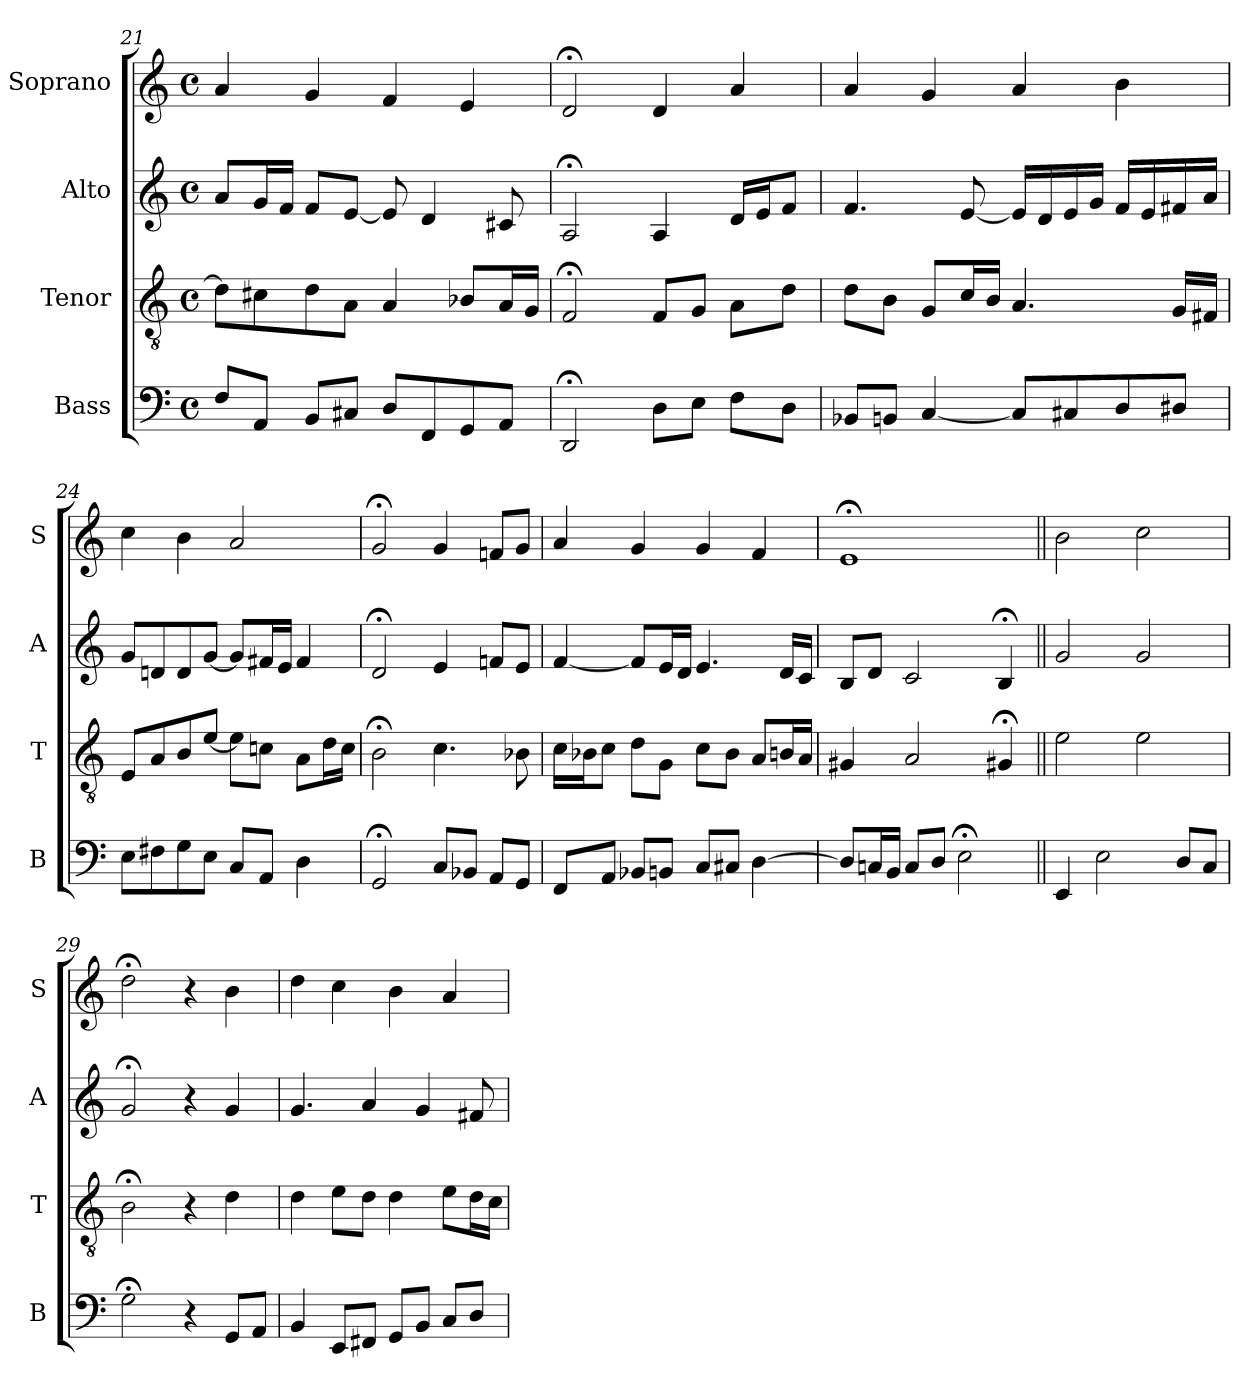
**kern	**kern	**kern	**kern
*part4	*part3	*part2	*part1
*staff4	*staff3	*staff2	*staff1
*I"Bass	*I"Tenor	*I"Alto	*I"Soprano
*I'B	*I'T	*I'A	*I'S
*clefF4	*clefGv2	*clefG2	*clefG2
*k[]	*k[]	*k[]	*k[]
*a:	*a:	*a:	*a:
*M4/4	*M4/4	*M4/4	*M4/4
*met(c)	*met(c)	*met(c)	*met(c)
=21	=21	=21	=21
8FL	8dL]	8aL	4a
8AAJ	8c#X	16gL	.
.	.	16fJJ	.
8BBL	8d	8fL	4g
8C#XJ	8AJ	[8eJ	.
8DL	4A	8e]	4f
8FF	.	4d	.
8GG	8B-XL	.	4e
8AAJ	16AL	8c#X	.
.	16GJJ	.	.
=22	=22	=22	=22
2DD;<	2F;<	2A;<	2d;<
8DL	8FL	4A	4d
8EJ	8GJ	.	.
8FL	8AL	16dLL	4a
.	.	16eJ	.
8DJ	8dJ	8fJ	.
=23	=23	=23	=23
8BB-XL	8dL	4.f	4a
8BBnJ	8BJ	.	.
[4C	8GL	.	4g
.	16cL	[8e	.
.	16BJJ	.	.
8CL]	4.A	16eLL]	4a
.	.	16d	.
8C#X	.	16e	.
.	.	16gJJ	.
8D	.	16fLL	4b
.	.	16e	.
8D#XJ	16GLL	16f#X	.
.	16F#XJJ	16aJJ	.
=24	=24	=24	=24
8EL	8EL	8gL	4cc
8F#X	8A	8dn	.
8G	8B	8d	4b
8EJ	[8eJ	[8gJ	.
8CL	8eL]	8gL]	2a
8AAJ	8cnJ	16f#XL	.
.	.	16eJJ	.
4D	8AL	4f#	.
.	16dL	.	.
.	16cJJ	.	.
=25	=25	=25	=25
2GG;<	2B;<	2d;<	2g;<
8CL	4.c	4e	4g
8BB-XJ	.	.	.
8AAL	.	8fnL	8fnL
8GGJ	8B-X	8eJ	8gJ
=26	=26	=26	=26
8FFL	16cLL	[4f	4a
.	16B-XJ	.	.
8AAJ	8cJ	.	.
8BB-XL	8dL	8fL]	4g
8BBnJ	8GJ	16eL	.
.	.	16dJJ	.
8CL	8cL	4.e	4g
8C#XJ	8B-J	.	.
[4D	8AL	.	4f
.	16BnL	16dLL	.
.	16AJJ	16cJJ	.
=27	=27	=27	=27
8DL]	4G#X	8BL	1e;<
16CnL	.	8dJ	.
16BBJJ	.	.	.
8CL	2A	2c	.
8DJ	.	.	.
2E;<	.	.	.
.	4G#X;<	4B;<	.
=28||	=28||	=28||	=28||
4EE	2e	2g	2b
2E	.	.	.
.	2e	2g	2cc
8DL	.	.	.
8CJ	.	.	.
=29	=29	=29	=29
2G;<	2B;<	2g;<	2dd;<
4r	4r	4r	4r
8GGL	4d	4g	4b
8AAJ	.	.	.
=30	=30	=30	=30
4BB	4d	4.g	4dd
8EEL	8eL	.	4cc
8FF#XJ	8dJ	4a	.
8GGL	4d	.	4b
8BBJ	.	4g	.
8CL	8eL	.	4a
8DJ	16dL	8f#X	.
.	16cJJ	.	.
=	=	=	=
*-	*-	*-	*-
